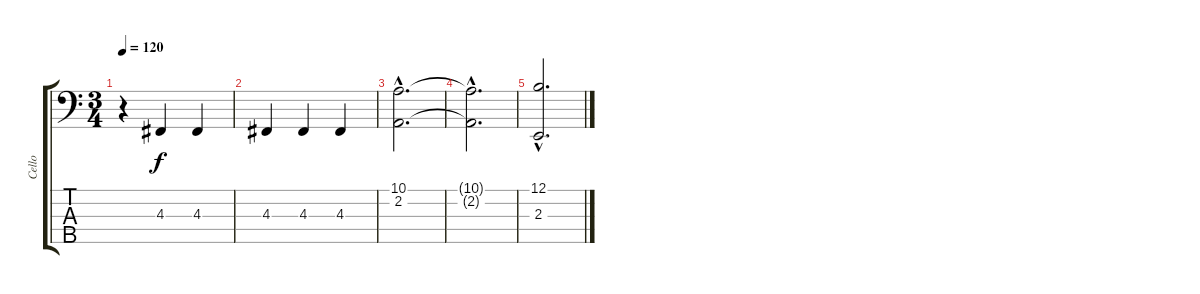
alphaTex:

\track ("Cello" "Cello") {instrument cello}
\staff {score tabs}
\tuning (B2 G2 D2 A1 E1) {hide}
\ts (3 4)
\tempo 120
\clef f4
\ks c
r.4{dy f} 4.3.4 4.3.4 |
4.3.4 4.3.4 4.3.4 |
(10.1{hac} 2.2{hac}).2{d} |
(10.1{hac t} 2.2{hac t}).2{d} |
(12.1{hac} 2.3{hac}).2{d}
